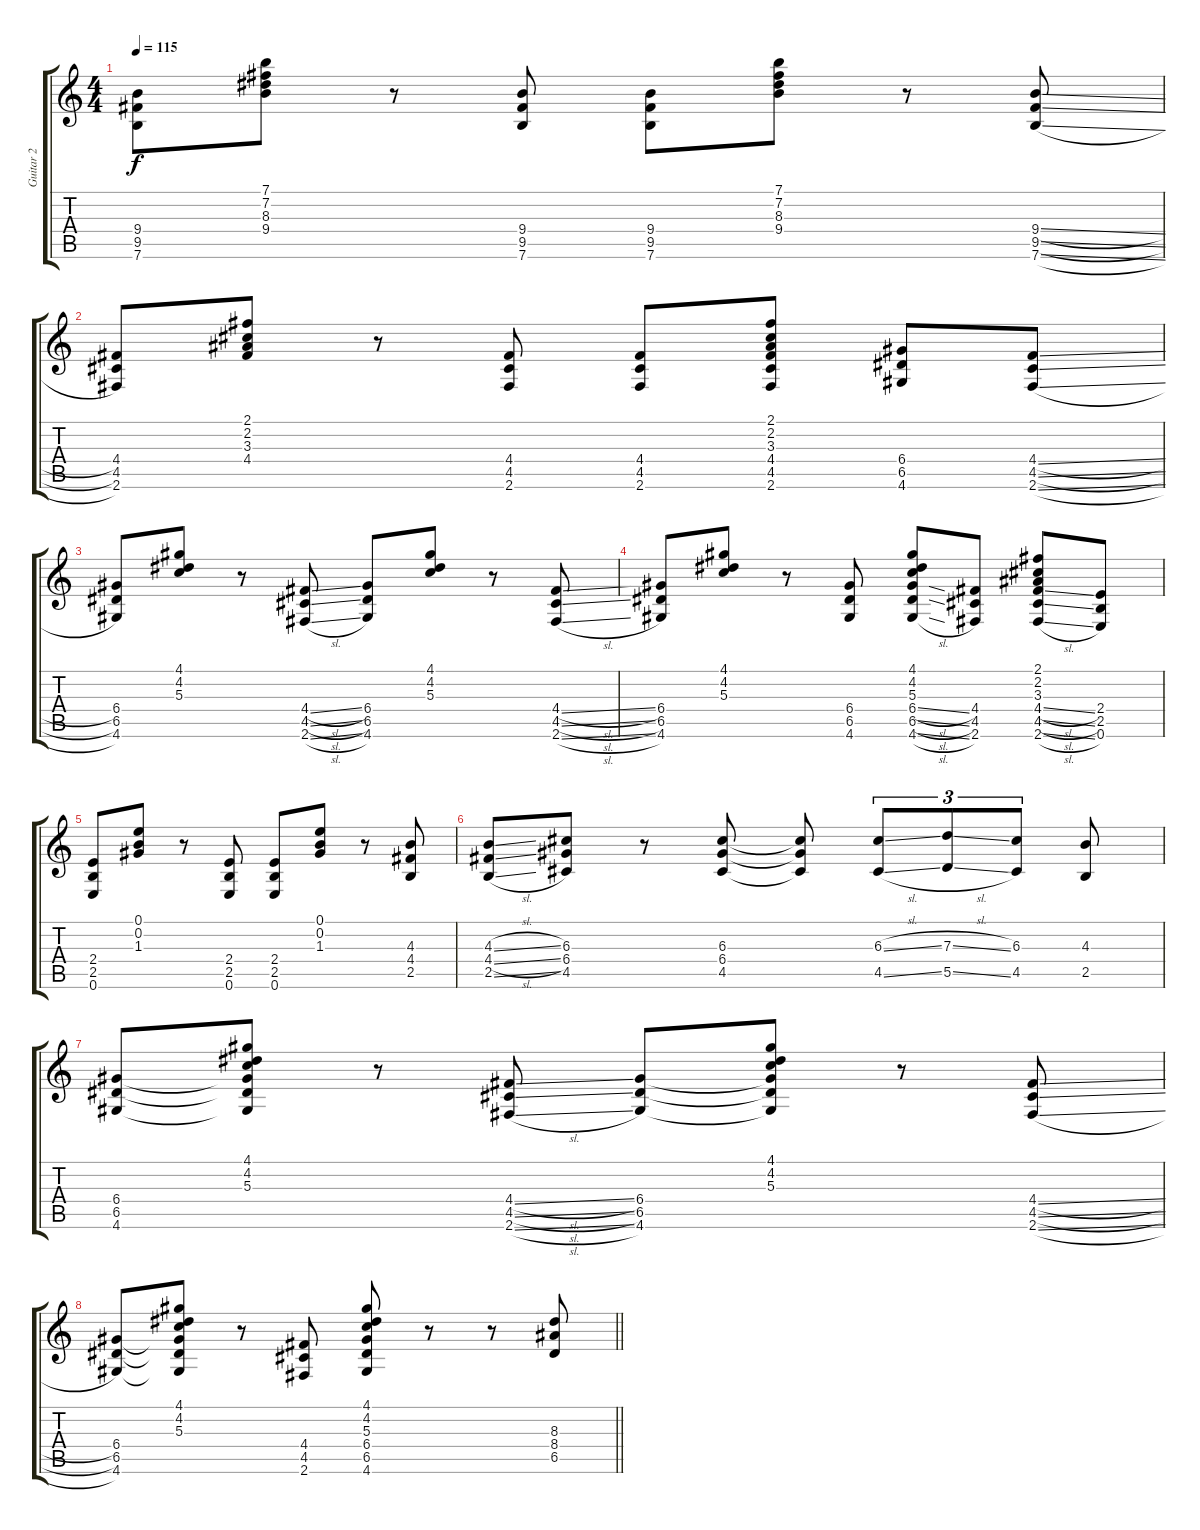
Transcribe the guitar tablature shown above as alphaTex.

\track ("Guitar 2" "Guitar 2") {instrument overdrivenguitar}
\staff {score tabs}
\tuning (E4 B3 G3 D3 A2 E2) {hide}
\ts (4 4)
\tempo 115
\clef g2
\ks c
(9.4 9.5 7.6).8{dy f} (7.1 7.2 8.3 9.4).8 r.8 (9.4 9.5 7.6).8 (9.4 9.5 7.6).8 (7.1 7.2 8.3 9.4).8 r.8 (9.4{sl} 9.5{sl} 7.6{sl}).8 |
(4.4 4.5 2.6).8 (2.1 2.2 3.3 4.4).8 r.8 (4.4 4.5 2.6).8 (4.4 4.5 2.6).8 (2.1 2.2 3.3 4.4 4.5 2.6).8 (6.4 6.5 4.6).8 (4.4{sl} 4.5{sl} 2.6{sl}).8 |
(6.4 6.5 4.6).8 (4.1 4.2 5.3).8 r.8 (4.4{sl} 4.5{sl} 2.6{sl}).8 (6.4 6.5 4.6).8 (4.1 4.2 5.3).8 r.8 (4.4{sl} 4.5{sl} 2.6{sl}).8 |
(6.4 6.5 4.6).8 (4.1 4.2 5.3).8 r.8 (6.4 6.5 4.6).8 (4.1 4.2 5.3 6.4{sl} 6.5{sl} 4.6{sl}).8 (4.4 4.5 2.6).8 (2.1 2.2 3.3 4.4{sl} 4.5{sl} 2.6{sl}).8 (2.4 2.5 0.6).8 |
(2.4 2.5 0.6).8 (0.1 0.2 1.3).8 r.8 (2.4 2.5 0.6).8 (2.4 2.5 0.6).8 (0.1 0.2 1.3).8 r.8 (4.3 4.4 2.5).8 |
(4.3{sl} 4.4{sl} 2.5{sl}).8 (6.3 6.4 4.5).8 r.8 (6.3 6.4 4.5).8 (6.3{t} 6.4{t} 4.5{t}).8 (6.3{sl} 4.5{sl}).8{tu (3 2)} (7.3{sl} 5.5{sl}).8{tu (3 2)} (6.3 4.5).8{tu (3 2)} (4.3 2.5).8 |
(6.4 6.5 4.6).8 (4.1 4.2 5.3 6.4{t} 6.5{t} 4.6{t}).8 r.8 (4.4{sl} 4.5{sl} 2.6{sl}).8 (6.4 6.5 4.6).8 (4.1 4.2 5.3 6.4{t} 6.5{t} 4.6{t}).8 r.8 (4.4{sl} 4.5{sl} 2.6{sl}).8 |
\barLineRight lightlight
(6.4 6.5 4.6).8 (4.1 4.2 5.3 6.4{t} 6.5{t} 4.6{t}).8 r.8 (4.4 4.5 2.6).8 (4.1 4.2 5.3 6.4 6.5 4.6).8 r.8 r.8 (8.3 8.4 6.5).8
